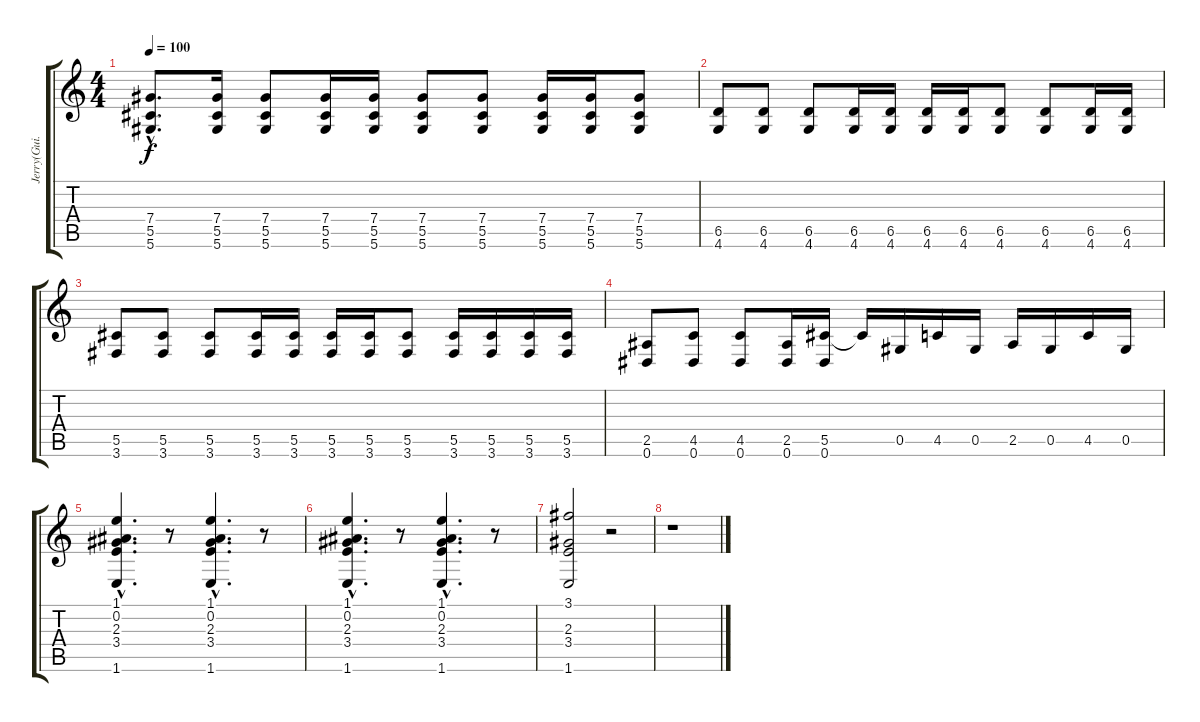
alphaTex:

\track ("Jerry(Gui.2)" "Jerry(Gui.") {instrument distortionguitar}
\staff {score tabs}
\tuning (Eb4 Bb3 Gb3 Db3 Ab2 Eb2) {hide}
\ts (4 4)
\tempo 100
\clef g2
\ks c
(7.4{hac} 5.5{hac} 5.6{hac}).8{d dy f} (7.4 5.5 5.6).16 (7.4 5.5 5.6).8 (7.4 5.5 5.6).16 (7.4 5.5 5.6).16 (7.4 5.5 5.6).8 (7.4 5.5 5.6).8 (7.4 5.5 5.6).16 (7.4 5.5 5.6).16 (7.4 5.5 5.6).8 |
(6.5 4.6).8 (6.5 4.6).8 (6.5 4.6).8 (6.5 4.6).16 (6.5 4.6).16 (6.5 4.6).16 (6.5 4.6).16 (6.5 4.6).8 (6.5 4.6).8 (6.5 4.6).16 (6.5 4.6).16 |
(5.5 3.6).8 (5.5 3.6).8 (5.5 3.6).8 (5.5 3.6).16 (5.5 3.6).16 (5.5 3.6).16 (5.5 3.6).16 (5.5 3.6).8 (5.5 3.6).16 (5.5 3.6).16 (5.5 3.6).16 (5.5 3.6).16 |
(2.5 0.6).8 (4.5 0.6).8 (4.5 0.6).8 (2.5 0.6).16 (5.5 0.6).16 5.5{t}.16 0.5.16 4.5.16 0.5.16 2.5.16 0.5.16 4.5.16 0.5.16 |
(1.1{hac} 0.2{hac} 2.3{hac} 3.4{hac} 1.6{hac}).4{d} r.8 (1.1{hac} 0.2{hac} 2.3{hac} 3.4{hac} 1.6{hac}).4{d} r.8 |
(1.1{hac} 0.2{hac} 2.3{hac} 3.4{hac} 1.6{hac}).4{d} r.8 (1.1{hac} 0.2{hac} 2.3{hac} 3.4{hac} 1.6{hac}).4{d} r.8 |
(3.1 2.3 3.4 1.6).2 r.2 |
r.1
